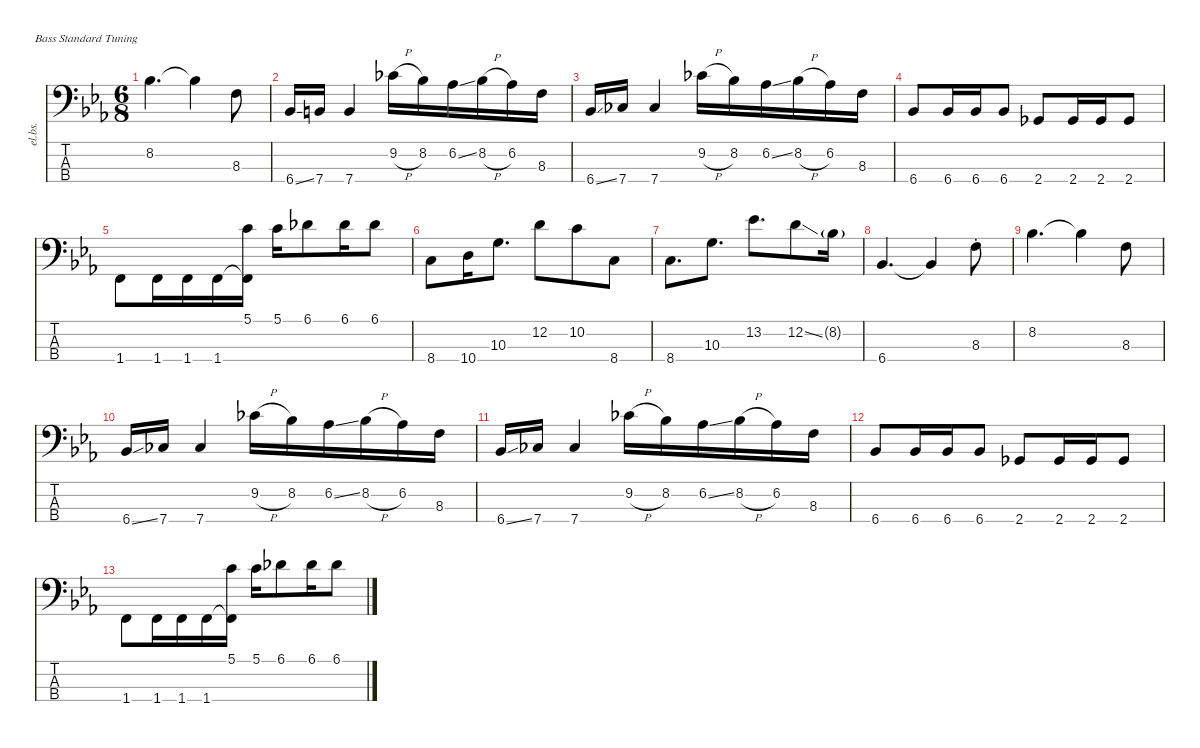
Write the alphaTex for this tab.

\defaultSystemsLayout 4
\hideDynamics
\bracketExtendMode nobrackets
\otherSystemsTrackNameOrientation horizontal
\track ("Bass" "el.bs.") {defaultSystemsLayout 4 instrument electricbassfinger}
\staff {score tabs}
\tuning (G2 D2 A1 E1)
\ts (6 8)
\tempo (94.5 hide)
\clef f4
\ks cminor
8.2{acc b}.4{d dy ff beam Down} 8.2{t acc b}.4{beam Down} 8.3{acc forcenatural}.8{beam Down} |
6.4{ss acc b}.16{beam Up} 7.4{acc forcenatural}.16{beam Up} 7.4{acc forcenatural}.4{beam Up} 9.2{h acc b}.16{beam Down} 8.2{acc b}.16{beam Down} 6.2{ss acc b}.16{beam Down} 8.2{h acc b}.16{beam Down} 6.2{acc b}.16{beam Down} 8.3{acc forcenatural}.16{beam Down} |
6.4{ss acc b}.16{beam Up} 7.4{acc b}.16{beam Up} 7.4{acc b}.4{beam Up} 9.2{h acc b}.16{beam Down} 8.2{acc b}.16{beam Down} 6.2{ss acc b}.16{beam Down} 8.2{h acc b}.16{beam Down} 6.2{acc b}.16{beam Down} 8.3{acc forcenatural}.16{beam Down} |
6.4{acc b}.8{dy f beam Up} 6.4{acc b}.16{beam Up} 6.4{acc b}.16{beam Up} 6.4{acc b}.8{beam Up} 2.4{acc b}.8{dy ff beam Up} 2.4{acc b}.16{beam Up} 2.4{acc b}.16{beam Up} 2.4{acc b}.8{beam Up} |
1.4{acc forcenatural}.8{beam Down} 1.4{acc forcenatural}.16{beam Down} 1.4{acc forcenatural}.16{beam Down} 1.4{acc forcenatural}.16{beam Down} (5.1{acc forcenatural} 1.4{t acc forcenatural}).16{dy fff beam Down} 5.1{acc forcenatural}.16{beam Down} 6.1{acc b}.8{beam Down} 6.1{acc b}.16{beam Down} 6.1{acc b}.8{beam Down} |
8.4{acc forcenatural}.8{dy ff beam Down} 10.4{acc forcenatural}.16{beam Down} 10.3{acc forcenatural}.8{d dy f beam Down} 12.2{acc forcenatural}.8{dy fff beam Down} 10.2{acc forcenatural}.8{beam Down} 8.4{acc forcenatural}.8{dy ff beam Down} |
8.4{acc forcenatural}.8{d beam Down} 10.3{acc forcenatural}.8{d dy fff beam Down} 13.2{acc b}.8{d dy ff beam Down} 12.2{ss acc forcenatural}.8{beam Down} 8.2{g acc b}.16{dy mf beam Down} |
6.4{acc b}.4{d dy ff beam Up} 6.4{t acc b}.4{dy f beam Up} 8.3{st acc forcenatural}.8{dy ff beam Down} |
8.2{acc b}.4{d beam Down} 8.2{t acc b}.4{beam Down} 8.3{acc forcenatural}.8{beam Down} |
6.4{ss acc b}.16{beam Up} 7.4{acc b}.16{beam Up} 7.4{acc b}.4{beam Up} 9.2{h acc b}.16{beam Down} 8.2{acc b}.16{beam Down} 6.2{ss acc b}.16{beam Down} 8.2{h acc b}.16{beam Down} 6.2{acc b}.16{beam Down} 8.3{acc forcenatural}.16{beam Down} |
6.4{ss acc b}.16{beam Up} 7.4{acc b}.16{beam Up} 7.4{acc b}.4{beam Up} 9.2{h acc b}.16{beam Down} 8.2{acc b}.16{beam Down} 6.2{ss acc b}.16{beam Down} 8.2{h acc b}.16{beam Down} 6.2{acc b}.16{beam Down} 8.3{acc forcenatural}.16{beam Down} |
6.4{acc b}.8{dy f beam Up} 6.4{acc b}.16{beam Up} 6.4{acc b}.16{beam Up} 6.4{acc b}.8{beam Up} 2.4{acc b}.8{dy ff beam Up} 2.4{acc b}.16{beam Up} 2.4{acc b}.16{beam Up} 2.4{acc b}.8{beam Up} |
1.4{acc forcenatural}.8{beam Down} 1.4{acc forcenatural}.16{beam Down} 1.4{acc forcenatural}.16{beam Down} 1.4{acc forcenatural}.16{beam Down} (5.1{acc forcenatural} 1.4{t acc forcenatural}).16{dy fff beam Down} 5.1{acc forcenatural}.16{beam Down} 6.1{acc b}.8{beam Down} 6.1{acc b}.16{beam Down} 6.1{acc b}.8{beam Down}
